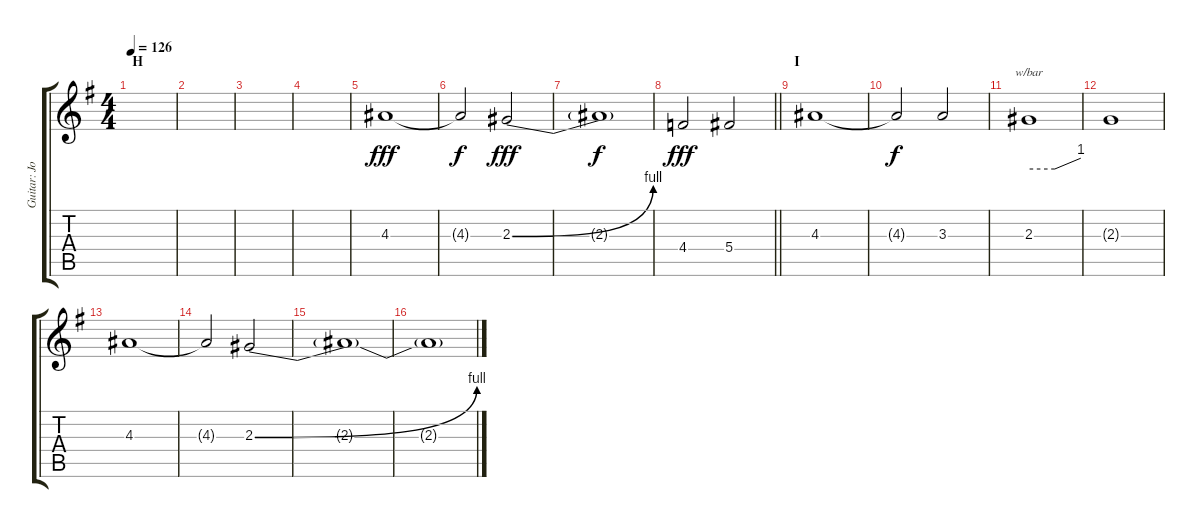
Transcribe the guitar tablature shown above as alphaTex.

\track ("Guitar: Jon" "Guitar: Jo") {instrument distortionguitar}
\staff {score tabs}
\tuning (Eb4 Bb3 Gb3 Db3 Ab2 Eb2) {hide}
\ts (4 4)
\section ("" "H")
\tempo 126
\clef g2
\ks g
|
|
|
|
4.3.1{dy fff} |
4.3{t}.2{dy f} 2.3{be (bend 0 0 60 4)}.2{dy fff} |
2.3{t}.1{dy f} |
\barLineRight lightlight
4.4.2{dy fff} 5.4.2 |
\section ("" "I")
4.3.1 |
4.3{t}.2{dy f} 3.3.2 |
2.3.1{tbe (custom default 0 0 30 0 60 4)} |
2.3{t}.1 |
4.3.1 |
4.3{t}.2 2.3{be (bend 0 0 60 4)}.2 |
2.3{t}.1 |
2.3{t}.1
